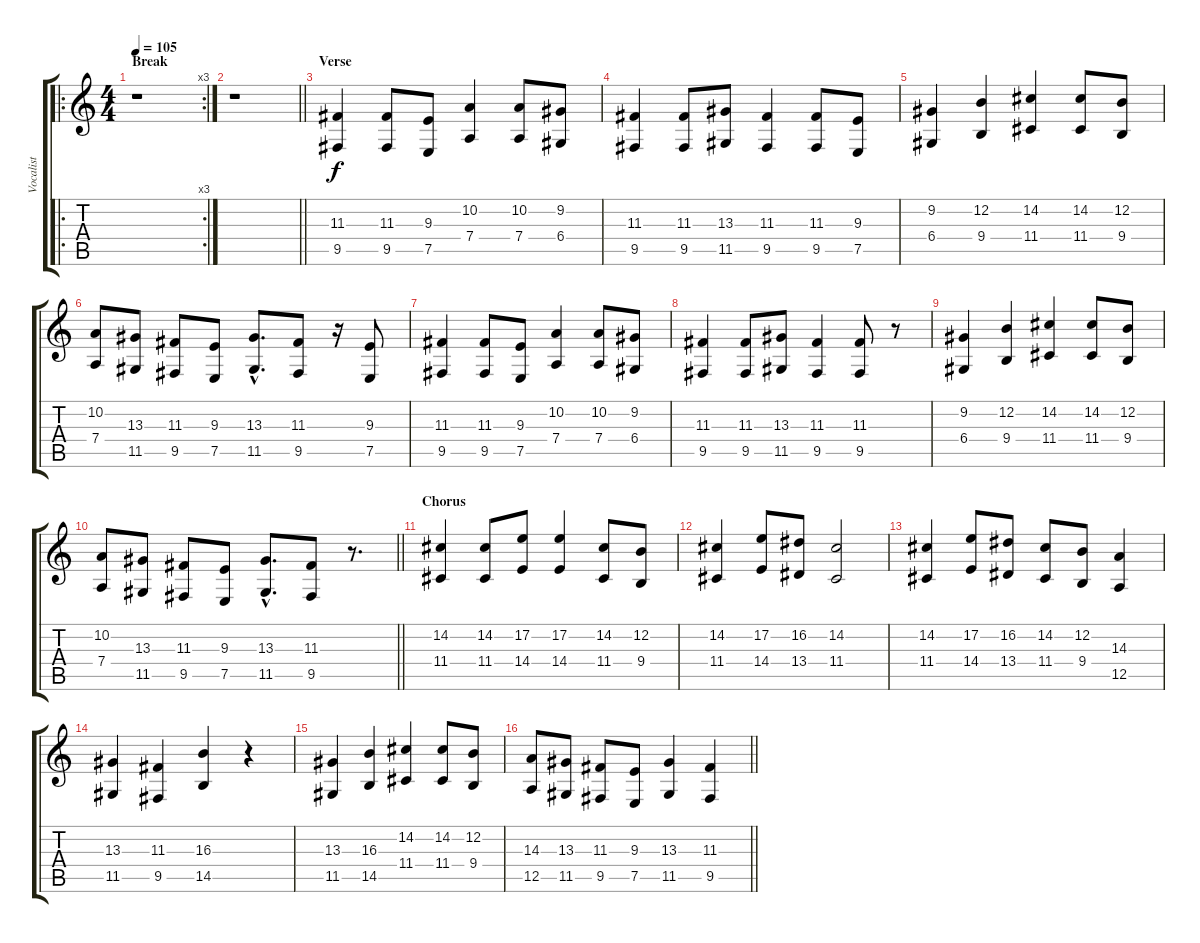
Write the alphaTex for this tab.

\track ("Vocalist" "Vocalist") {instrument voiceoohs}
\staff {score tabs}
\tuning (E4 B3 G3 D3 A2 E2) {hide}
\ro
\rc 3
\ts (4 4)
\section ("" "Break")
\tempo 105
\clef g2
\ks c
r.1{dy f} |
\barLineRight lightlight
r.1 |
\section ("" "Verse")
(11.3 9.5).4 (11.3 9.5).8 (9.3 7.5).8 (10.2 7.4).4 (10.2 7.4).8 (9.2 6.4).8 |
(11.3 9.5).4 (11.3 9.5).8 (13.3 11.5).8 (11.3 9.5).4 (11.3 9.5).8 (9.3 7.5).8 |
(9.2 6.4).4 (12.2 9.4).4 (14.2 11.4).4 (14.2 11.4).8 (12.2 9.4).8 |
(10.2 7.4).8 (13.3 11.5).8 (11.3 9.5).8 (9.3 7.5).8 (13.3{hac} 11.5{hac}).8{d} (11.3 9.5).8 r.16 (9.3 7.5).8 |
(11.3 9.5).4 (11.3 9.5).8 (9.3 7.5).8 (10.2 7.4).4 (10.2 7.4).8 (9.2 6.4).8 |
(11.3 9.5).4 (11.3 9.5).8 (13.3 11.5).8 (11.3 9.5).4 (11.3 9.5).8 r.8 |
(9.2 6.4).4 (12.2 9.4).4 (14.2 11.4).4 (14.2 11.4).8 (12.2 9.4).8 |
\barLineRight lightlight
(10.2 7.4).8 (13.3 11.5).8 (11.3 9.5).8 (9.3 7.5).8 (13.3{hac} 11.5{hac}).8{d} (11.3 9.5).8 r.8{d} |
\section ("" "Chorus")
(14.2 11.4).4 (14.2 11.4).8 (17.2 14.4).8 (17.2 14.4).4 (14.2 11.4).8 (12.2 9.4).8 |
(14.2 11.4).4 (17.2 14.4).8 (16.2 13.4).8 (14.2 11.4).2 |
(14.2 11.4).4 (17.2 14.4).8 (16.2 13.4).8 (14.2 11.4).8 (12.2 9.4).8 (14.3 12.5).4 |
(13.3 11.5).4 (11.3 9.5).4 (16.3 14.5).4 r.4 |
(13.3 11.5).4 (16.3 14.5).4 (14.2 11.4).4 (14.2 11.4).8 (12.2 9.4).8 |
\barLineRight lightlight
(14.3 12.5).8 (13.3 11.5).8 (11.3 9.5).8 (9.3 7.5).8 (13.3 11.5).4 (11.3 9.5).4
